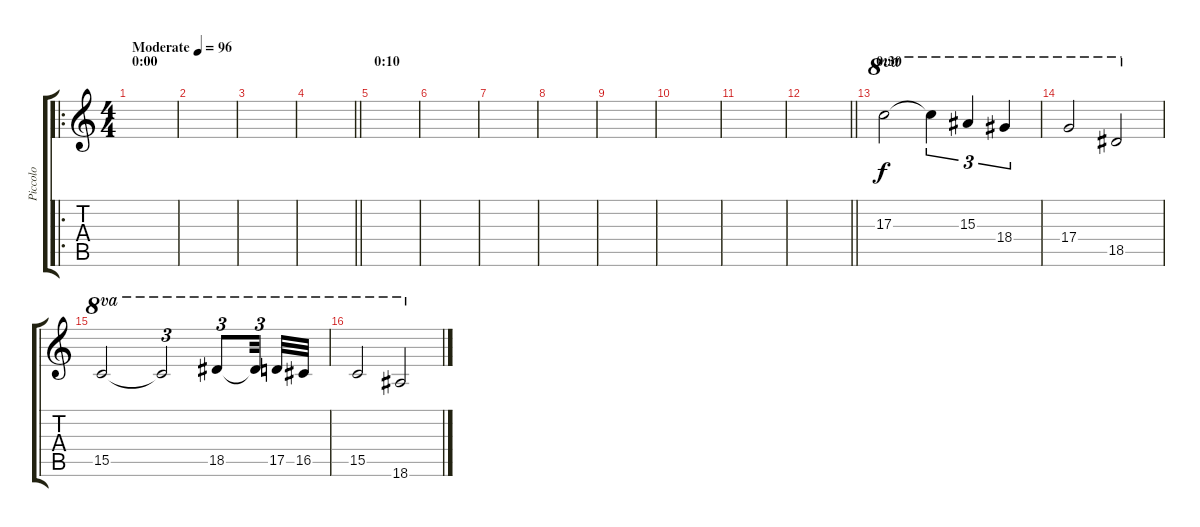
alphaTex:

\track ("Piccolo" "Piccolo") {instrument piccolo}
\staff {score tabs}
\tuning (E5 B4 G4 D4 A3 E3) {hide}
\ro
\ts (4 4)
\section ("" "0:00")
\tempo (96 "Moderate")
\clef g2
\ks c
|
|
|
\barLineRight lightlight
|
\section ("" "0:10")
|
|
|
|
|
|
|
\barLineRight lightlight
|
\section ("" "0:30")
17.3.2{ot 8va} 17.3{t}.4{tu (3 2) ot 8va} 15.3.4{tu (3 2) ot 8va} 18.4.4{tu (3 2) ot 8va} |
17.4.2{ot 8va} 18.5.2{ot 8va} |
15.5.2{ot 8va} 15.5{t}.2{tu (3 2) ot 8va} 18.5.8{tu (3 2) ot 8va} 18.5{t}.32{tu (3 2) ot 8va beam splitsecondary} 17.5.32{ot 8va} 16.5.32{ot 8va} |
15.5.2{ot 8va} 18.6.2{ot 8va}
